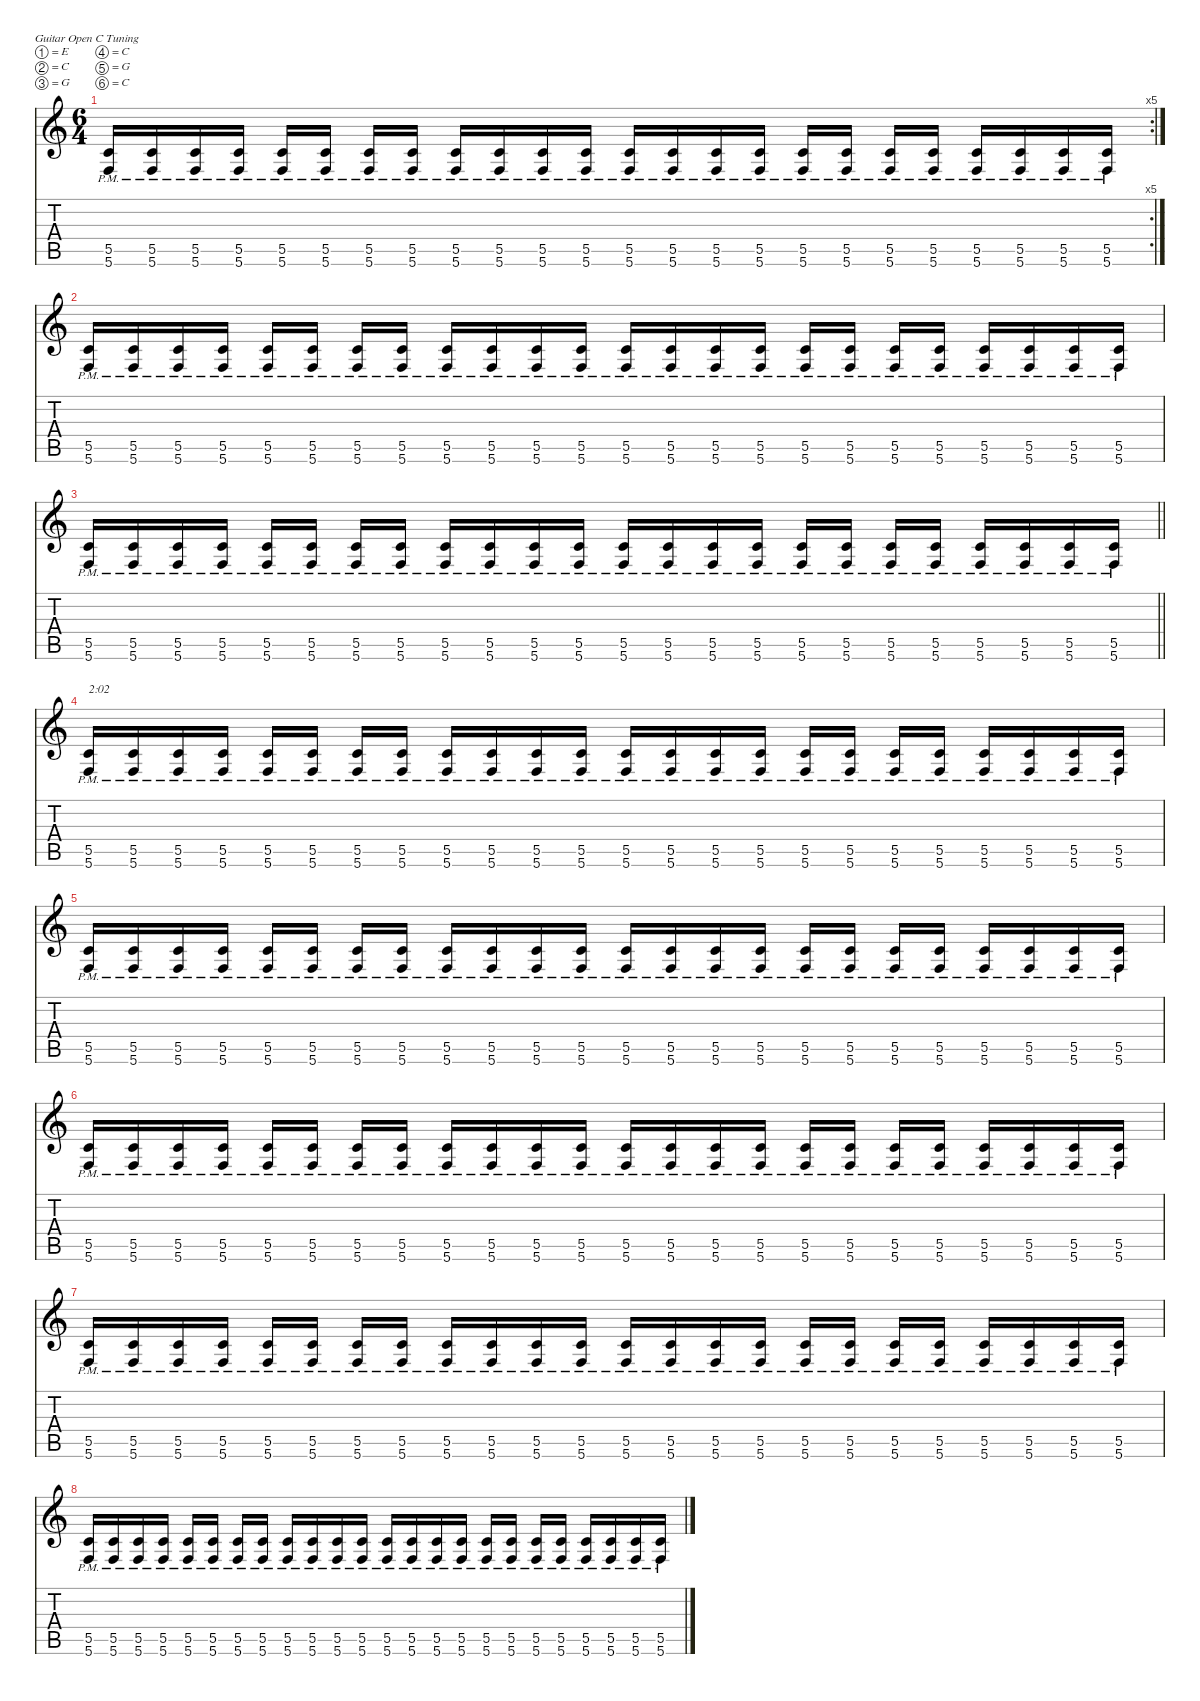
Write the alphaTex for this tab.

\defaultSystemsLayout 4
\hideDynamics
\bracketExtendMode nobrackets
\singleTrackTrackNamePolicy hidden
\multiTrackTrackNamePolicy hidden
\firstSystemTrackNameMode fullname
\firstSystemTrackNameOrientation horizontal
\otherSystemsTrackNameOrientation horizontal
\track ("Guitar 1" "dist.guit.") {instrument distortionguitar}
\staff {score tabs}
\tuning (E4 C4 G3 C3 G2 C2)
\rc 5
\ts (6 4)
\tempo (97 hide)
\clef g2
\ks c
(5.5{pm} 5.6{pm}).16{dy ff beam Up} (5.5{pm} 5.6{pm}).16{dy f beam Up} (5.5{pm} 5.6{pm}).16{beam Up} (5.5{pm} 5.6{pm}).16{beam Up} (5.5{pm} 5.6{pm}).16{beam Up} (5.5{pm} 5.6{pm}).16{beam Up beam split} (5.5{pm} 5.6{pm}).16{dy ff beam Up} (5.5{pm} 5.6{pm}).16{dy f beam Up} (5.5{pm} 5.6{pm}).16{beam Up} (5.5{pm} 5.6{pm}).16{beam Up} (5.5{pm} 5.6{pm}).16{beam Up} (5.5{pm} 5.6{pm}).16{beam Up} (5.5{pm} 5.6{pm}).16{dy ff beam Up} (5.5{pm} 5.6{pm}).16{dy f beam Up} (5.5{pm} 5.6{pm}).16{beam Up} (5.5{pm} 5.6{pm}).16{beam Up} (5.5{pm} 5.6{pm}).16{beam Up} (5.5{pm} 5.6{pm}).16{beam Up beam split} (5.5{pm} 5.6{pm}).16{dy ff beam Up} (5.5{pm} 5.6{pm}).16{dy f beam Up} (5.5{pm} 5.6{pm}).16{beam Up} (5.5{pm} 5.6{pm}).16{beam Up} (5.5{pm} 5.6{pm}).16{beam Up} (5.5{pm} 5.6{pm}).16{beam Up} |
\tempo (98 hide)
(5.5{pm} 5.6{pm}).16{dy ff beam Up} (5.5{pm} 5.6{pm}).16{dy f beam Up} (5.5{pm} 5.6{pm}).16{beam Up} (5.5{pm} 5.6{pm}).16{beam Up} (5.5{pm} 5.6{pm}).16{beam Up} (5.5{pm} 5.6{pm}).16{beam Up beam split} (5.5{pm} 5.6{pm}).16{dy ff beam Up} (5.5{pm} 5.6{pm}).16{dy f beam Up} (5.5{pm} 5.6{pm}).16{beam Up} (5.5{pm} 5.6{pm}).16{beam Up} (5.5{pm} 5.6{pm}).16{beam Up} (5.5{pm} 5.6{pm}).16{beam Up} (5.5{pm} 5.6{pm}).16{dy ff beam Up} (5.5{pm} 5.6{pm}).16{dy f beam Up} (5.5{pm} 5.6{pm}).16{beam Up} (5.5{pm} 5.6{pm}).16{beam Up} (5.5{pm} 5.6{pm}).16{beam Up} (5.5{pm} 5.6{pm}).16{beam Up beam split} (5.5{pm} 5.6{pm}).16{dy ff beam Up} (5.5{pm} 5.6{pm}).16{dy f beam Up} (5.5{pm} 5.6{pm}).16{beam Up} (5.5{pm} 5.6{pm}).16{beam Up} (5.5{pm} 5.6{pm}).16{beam Up} (5.5{pm} 5.6{pm}).16{beam Up} |
\tempo (97 hide)
\barLineRight lightlight
(5.5{pm} 5.6{pm}).16{dy ff beam Up} (5.5{pm} 5.6{pm}).16{dy f beam Up} (5.5{pm} 5.6{pm}).16{beam Up} (5.5{pm} 5.6{pm}).16{beam Up} (5.5{pm} 5.6{pm}).16{beam Up} (5.5{pm} 5.6{pm}).16{beam Up beam split} (5.5{pm} 5.6{pm}).16{dy ff beam Up} (5.5{pm} 5.6{pm}).16{dy f beam Up} (5.5{pm} 5.6{pm}).16{beam Up} (5.5{pm} 5.6{pm}).16{beam Up} (5.5{pm} 5.6{pm}).16{beam Up} (5.5{pm} 5.6{pm}).16{beam Up} (5.5{pm} 5.6{pm}).16{dy ff beam Up} (5.5{pm} 5.6{pm}).16{dy f beam Up} (5.5{pm} 5.6{pm}).16{beam Up} (5.5{pm} 5.6{pm}).16{beam Up} (5.5{pm} 5.6{pm}).16{beam Up} (5.5{pm} 5.6{pm}).16{beam Up beam split} (5.5{pm} 5.6{pm}).16{dy ff beam Up} (5.5{pm} 5.6{pm}).16{dy f beam Up} (5.5{pm} 5.6{pm}).16{beam Up} (5.5{pm} 5.6{pm}).16{beam Up} (5.5{pm} 5.6{pm}).16{beam Up} (5.5{pm} 5.6{pm}).16{beam Up} |
\tempo (98 hide)
(5.5{pm} 5.6{pm}).16{txt "2:02" dy ff beam Up} (5.5{pm} 5.6{pm}).16{dy f beam Up} (5.5{pm} 5.6{pm}).16{beam Up} (5.5{pm} 5.6{pm}).16{beam Up} (5.5{pm} 5.6{pm}).16{beam Up} (5.5{pm} 5.6{pm}).16{beam Up beam split} (5.5{pm} 5.6{pm}).16{dy ff beam Up} (5.5{pm} 5.6{pm}).16{dy f beam Up} (5.5{pm} 5.6{pm}).16{beam Up} (5.5{pm} 5.6{pm}).16{beam Up} (5.5{pm} 5.6{pm}).16{beam Up} (5.5{pm} 5.6{pm}).16{beam Up} (5.5{pm} 5.6{pm}).16{dy ff beam Up} (5.5{pm} 5.6{pm}).16{dy f beam Up} (5.5{pm} 5.6{pm}).16{beam Up} (5.5{pm} 5.6{pm}).16{beam Up} (5.5{pm} 5.6{pm}).16{beam Up} (5.5{pm} 5.6{pm}).16{beam Up beam split} (5.5{pm} 5.6{pm}).16{dy ff beam Up} (5.5{pm} 5.6{pm}).16{dy f beam Up} (5.5{pm} 5.6{pm}).16{beam Up} (5.5{pm} 5.6{pm}).16{beam Up} (5.5{pm} 5.6{pm}).16{beam Up} (5.5{pm} 5.6{pm}).16{beam Up} |
(5.5{pm} 5.6{pm}).16{dy ff beam Up} (5.5{pm} 5.6{pm}).16{dy f beam Up} (5.5{pm} 5.6{pm}).16{beam Up} (5.5{pm} 5.6{pm}).16{beam Up} (5.5{pm} 5.6{pm}).16{beam Up} (5.5{pm} 5.6{pm}).16{beam Up beam split} (5.5{pm} 5.6{pm}).16{dy ff beam Up} (5.5{pm} 5.6{pm}).16{dy f beam Up} (5.5{pm} 5.6{pm}).16{beam Up} (5.5{pm} 5.6{pm}).16{beam Up} (5.5{pm} 5.6{pm}).16{beam Up} (5.5{pm} 5.6{pm}).16{beam Up} (5.5{pm} 5.6{pm}).16{dy ff beam Up} (5.5{pm} 5.6{pm}).16{dy f beam Up} (5.5{pm} 5.6{pm}).16{beam Up} (5.5{pm} 5.6{pm}).16{beam Up} (5.5{pm} 5.6{pm}).16{beam Up} (5.5{pm} 5.6{pm}).16{beam Up beam split} (5.5{pm} 5.6{pm}).16{dy ff beam Up} (5.5{pm} 5.6{pm}).16{dy f beam Up} (5.5{pm} 5.6{pm}).16{beam Up} (5.5{pm} 5.6{pm}).16{beam Up} (5.5{pm} 5.6{pm}).16{beam Up} (5.5{pm} 5.6{pm}).16{beam Up} |
(5.5{pm} 5.6{pm}).16{dy ff beam Up} (5.5{pm} 5.6{pm}).16{dy f beam Up} (5.5{pm} 5.6{pm}).16{beam Up} (5.5{pm} 5.6{pm}).16{beam Up} (5.5{pm} 5.6{pm}).16{beam Up} (5.5{pm} 5.6{pm}).16{beam Up beam split} (5.5{pm} 5.6{pm}).16{dy ff beam Up} (5.5{pm} 5.6{pm}).16{dy f beam Up} (5.5{pm} 5.6{pm}).16{beam Up} (5.5{pm} 5.6{pm}).16{beam Up} (5.5{pm} 5.6{pm}).16{beam Up} (5.5{pm} 5.6{pm}).16{beam Up} (5.5{pm} 5.6{pm}).16{dy ff beam Up} (5.5{pm} 5.6{pm}).16{dy f beam Up} (5.5{pm} 5.6{pm}).16{beam Up} (5.5{pm} 5.6{pm}).16{beam Up} (5.5{pm} 5.6{pm}).16{beam Up} (5.5{pm} 5.6{pm}).16{beam Up beam split} (5.5{pm} 5.6{pm}).16{dy ff beam Up} (5.5{pm} 5.6{pm}).16{dy f beam Up} (5.5{pm} 5.6{pm}).16{beam Up} (5.5{pm} 5.6{pm}).16{beam Up} (5.5{pm} 5.6{pm}).16{beam Up} (5.5{pm} 5.6{pm}).16{beam Up} |
(5.5{pm} 5.6{pm}).16{dy ff beam Up} (5.5{pm} 5.6{pm}).16{dy f beam Up} (5.5{pm} 5.6{pm}).16{beam Up} (5.5{pm} 5.6{pm}).16{beam Up} (5.5{pm} 5.6{pm}).16{beam Up} (5.5{pm} 5.6{pm}).16{beam Up beam split} (5.5{pm} 5.6{pm}).16{dy ff beam Up} (5.5{pm} 5.6{pm}).16{dy f beam Up} (5.5{pm} 5.6{pm}).16{beam Up} (5.5{pm} 5.6{pm}).16{beam Up} (5.5{pm} 5.6{pm}).16{beam Up} (5.5{pm} 5.6{pm}).16{beam Up} (5.5{pm} 5.6{pm}).16{dy ff beam Up} (5.5{pm} 5.6{pm}).16{dy f beam Up} (5.5{pm} 5.6{pm}).16{beam Up} (5.5{pm} 5.6{pm}).16{beam Up} (5.5{pm} 5.6{pm}).16{beam Up} (5.5{pm} 5.6{pm}).16{beam Up beam split} (5.5{pm} 5.6{pm}).16{dy ff beam Up} (5.5{pm} 5.6{pm}).16{dy f beam Up} (5.5{pm} 5.6{pm}).16{beam Up} (5.5{pm} 5.6{pm}).16{beam Up} (5.5{pm} 5.6{pm}).16{beam Up} (5.5{pm} 5.6{pm}).16{beam Up} |
\tempo (97 hide)
(5.5{pm} 5.6{pm}).16{dy ff beam Up} (5.5{pm} 5.6{pm}).16{dy f beam Up} (5.5{pm} 5.6{pm}).16{beam Up} (5.5{pm} 5.6{pm}).16{beam Up} (5.5{pm} 5.6{pm}).16{beam Up} (5.5{pm} 5.6{pm}).16{beam Up beam split} (5.5{pm} 5.6{pm}).16{dy ff beam Up} (5.5{pm} 5.6{pm}).16{dy f beam Up} (5.5{pm} 5.6{pm}).16{beam Up} (5.5{pm} 5.6{pm}).16{beam Up} (5.5{pm} 5.6{pm}).16{beam Up} (5.5{pm} 5.6{pm}).16{beam Up} (5.5{pm} 5.6{pm}).16{dy ff beam Up} (5.5{pm} 5.6{pm}).16{dy f beam Up} (5.5{pm} 5.6{pm}).16{beam Up} (5.5{pm} 5.6{pm}).16{beam Up} (5.5{pm} 5.6{pm}).16{beam Up} (5.5{pm} 5.6{pm}).16{beam Up beam split} (5.5{pm} 5.6{pm}).16{dy ff beam Up} (5.5{pm} 5.6{pm}).16{dy f beam Up} (5.5{pm} 5.6{pm}).16{beam Up} (5.5{pm} 5.6{pm}).16{beam Up} (5.5{pm} 5.6{pm}).16{beam Up} (5.5{pm} 5.6{pm}).16{beam Up}
